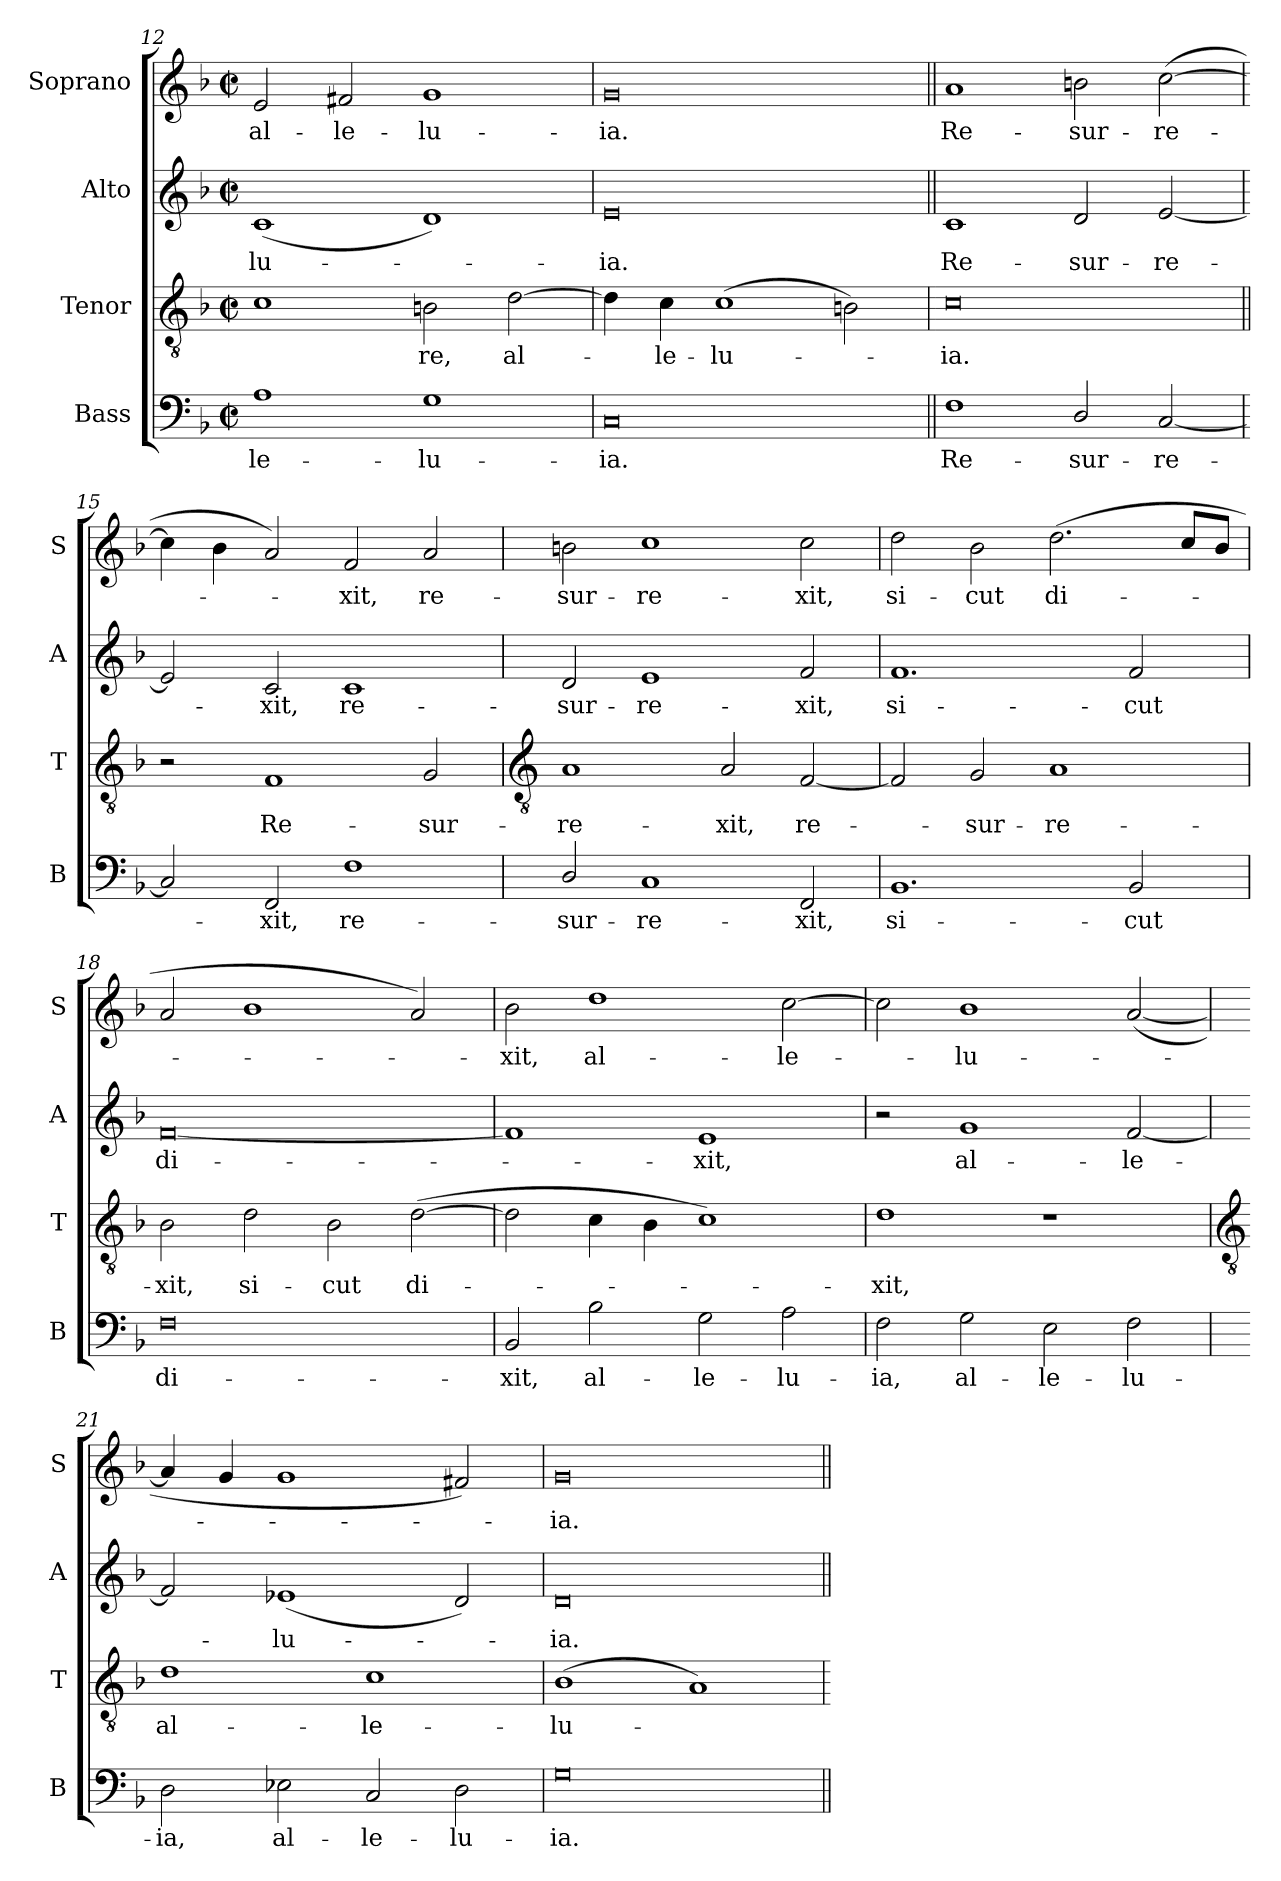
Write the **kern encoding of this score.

**kern	**text	**kern	**text	**kern	**text	**kern	**text
*part4	*part4	*part3	*part3	*part2	*part2	*part1	*part1
*staff4	*staff4	*staff3	*staff3	*staff2	*staff2	*staff1	*staff1
*I"Bass	*	*I"Tenor	*	*I"Alto	*	*I"Soprano	*
*I'B	*	*I'T	*	*I'A	*	*I'S	*
*clefF4	*	*clefGv2	*	*clefG2	*	*clefG2	*
*k[b-]	*	*k[b-]	*	*k[b-]	*	*k[b-]	*
*F:	*	*F:	*	*F:	*	*F:	*
*M4/2	*	*M4/2	*	*M4/2	*	*M4/2	*
*met(c|)	*	*met(c|)	*	*met(c|)	*	*met(c|)	*
=12	=12	=12	=12	=12	=12	=12	=12
!	!LO:LY:b	!	!	!	!LO:LY:b	!	!LO:LY:b
1A	-le-	1c	.	(<1c	-lu-	2e	al-
!	!	!	!	!	!	!	!LO:LY:b
.	.	.	.	.	.	2f#X	-le-
!	!LO:LY:b	!	!LO:LY:b	!	!	!	!LO:LY:b
1G	-lu-	2Bn	re,	1d)	.	1g	-lu-
!	!	!	!LO:LY:b	!	!	!	!
.	.	[2d	al-	.	.	.	.
=13	=13	=13	=13	=13	=13	=13	=13
!	!LO:LY:b	!	!	!	!LO:LY:b	!	!LO:LY:b
0C	-ia.	4d]	.	0e	ia.	0g	-ia.
!	!	!	!LO:LY:b	!	!	!	!
.	.	4c	le-	.	.	.	.
!	!	!	!LO:LY:b	!	!	!	!
.	.	(>1c	-lu-	.	.	.	.
.	.	2Bn)	.	.	.	.	.
=14||	=14||	=14	=14||	=14||	=14||	=14||	=14||
!	!LO:LY:b	!	!LO:LY:b	!	!LO:LY:b	!	!LO:LY:b
1F	Re-	0c	ia.	1c	Re-	1a	Re-
!	!LO:LY:b	!	!	!	!LO:LY:b	!	!LO:LY:b
2D/	-sur-	.	.	2d	-sur-	2bn	-sur-
!	!LO:LY:b	!	!	!	!LO:LY:b	!	!LO:LY:b
[2C	-re-	.	.	[2e	-re-	(>[2cc	-re-
!!LO:LB:g=z
=15	=15	=15||	=15	=15	=15	=15	=15
2C]	.	2r	.	2e]	.	4cc]	.
.	.	.	.	.	.	4b-	.
!	!LO:LY:b	!	!LO:LY:b	!	!LO:LY:b	!	!
2FF	xit,	1F	Re-	2c	xit,	2a)	.
!	!LO:LY:b	!	!	!	!LO:LY:b	!	!LO:LY:b
1F	re-	.	.	1c	re-	2f	xit,
!	!	!	!LO:LY:b	!	!	!	!LO:LY:b
.	.	2G	-sur-	.	.	2a	re-
!!LO:LB:g=z
=16	=16	=16	=16	=16	=16	=16	=16
*	*	*clefGv2	*	*	*	*	*
!	!LO:LY:b	!	!LO:LY:b	!	!LO:LY:b	!	!LO:LY:b
2D/	-sur-	1A	-re-	2d	-sur-	2bn	-sur-
!	!LO:LY:b	!	!	!	!LO:LY:b	!	!LO:LY:b
1C	-re-	.	.	1e	-re-	1cc	-re-
!	!	!	!LO:LY:b	!	!	!	!
.	.	2A/	-xit,	.	.	.	.
!	!LO:LY:b	!	!LO:LY:b	!	!LO:LY:b	!	!LO:LY:b
2FF	-xit,	[2F	re-	2f	-xit,	2cc	-xit,
=17	=17	=17	=17	=17	=17	=17	=17
!	!LO:LY:b	!	!	!	!LO:LY:b	!	!LO:LY:b
1.BB-	si-	2F]	.	1.f	si-	2dd	si-
!	!	!	!LO:LY:b	!	!	!	!LO:LY:b
.	.	2G	sur-	.	.	2b-	-cut
!	!	!	!LO:LY:b	!	!	!	!LO:LY:b
.	.	1A	-re-	.	.	(<2.dd	di-
!	!LO:LY:b	!	!	!	!LO:LY:b	!	!
2BB-	-cut	.	.	2f	-cut	.	.
.	.	.	.	.	.	8cc/L	.
.	.	.	.	.	.	8b-/J	.
=18	=18	=18	=18	=18	=18	=18	=18
!	!LO:LY:b	!	!LO:LY:b	!	!LO:LY:b	!	!
0F	di-	2B-	-xit,	[0f	di-	2a	.
!	!	!	!LO:LY:b	!	!	!	!
.	.	2d	si-	.	.	1b-/	.
!	!	!	!LO:LY:b	!	!	!	!
.	.	2B-	-cut	.	.	.	.
!	!	!	!LO:LY:b	!	!	!	!
.	.	(>[2d	di-	.	.	2a)	.
=19	=19	=19	=19	=19	=19	=19	=19
!	!LO:LY:b	!	!	!	!	!	!LO:LY:b
2BB-	-xit,	2d]	.	1f]	.	2b-	xit,
!	!LO:LY:b	!	!	!	!	!	!LO:LY:b
2B-	al-	4c	.	.	.	1dd	al-
.	.	4B-	.	.	.	.	.
!	!LO:LY:b	!	!	!	!LO:LY:b	!	!
2G	-le-	1c)	.	1e	xit,	.	.
!	!LO:LY:b	!	!	!	!	!	!LO:LY:b
2A	-lu-	.	.	.	.	[2cc	-le-
!!LO:LB:g=z
=20	=20	=20	=20	=20	=20	=20	=20
!	!LO:LY:b	!	!LO:LY:b	!	!	!	!
2F	-ia,	1d	xit,	2r	.	2cc]	.
!	!LO:LY:b	!	!	!	!LO:LY:b	!	!LO:LY:b
2G	al-	.	.	1g	al-	1b-	lu-
!	!LO:LY:b	!	!	!	!	!	!
2E	-le-	1r	.	.	.	.	.
!	!LO:LY:b	!	!	!	!LO:LY:b	!	!
2F	-lu-	.	.	[2f	-le-	(<[2a	.
!!LO:LB:g=z
=21	=21	=21	=21	=21	=21	=21	=21
*	*	*clefGv2	*	*	*	*	*
!	!LO:LY:b	!	!LO:LY:b	!	!	!	!
2D	-ia,	1d	al-	2f]	.	4a]	.
.	.	.	.	.	.	4g	.
!	!LO:LY:b	!	!	!	!LO:LY:b	!	!
2E-X	al-	.	.	(<1e-X	lu-	1g	.
!	!LO:LY:b	!	!LO:LY:b	!	!	!	!
2C	-le-	1c	-le-	.	.	.	.
!	!LO:LY:b	!	!	!	!	!	!
2D	-lu-	.	.	2d)	.	2f#X)	.
=22	=22	=22	=22	=22	=22	=22	=22
!	!LO:LY:b	!	!LO:LY:b	!	!LO:LY:b	!	!LO:LY:b
0G	-ia.	(<1B-	-lu-	0d	ia.	0g	-ia.
.	.	1A)	.	.	.	.	.
=||	=||	=	=||	=||	=||	=||	=||
*-	*-	*-	*-	*-	*-	*-	*-
